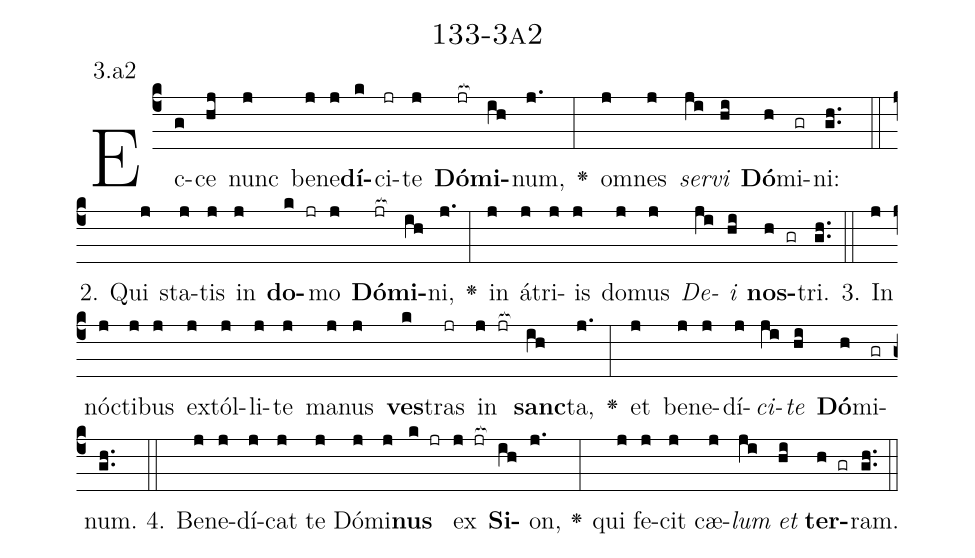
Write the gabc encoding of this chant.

name: 133-3a2;
annotation: 3.a2;
%%
(c4)Ec(g)ce(hj) nunc(j) be(j)ne(j)<b>dí</b>(k)ci(jr)te(j) <b>Dó</b>(jr[ocb:1{])<b>mi</b>(ih[ocb:0}])num,(j.) <v>\greheightstar</v>(:) om(j)nes(j) <i>ser</i>(ji)<i>vi</i>(hi) <b>Dó</b>(h)mi(gr)ni:(gh..) (::)
2. Qui(j) sta(j)tis(j) in(j) <b>do</b>(k jr)mo(j) <b>Dó</b>(jr[ocb:1{])<b>mi</b>(ih[ocb:0}])ni,(j.) <v>\greheightstar</v>(:) in(j) á(j)tri(j)is(j) do(j)mus(j) <i>De</i>(ji)<i>i</i>(hi) <b>nos</b>(h gr)tri.(gh..) (::)
3. In(j) nóc(j)ti(j)bus(j) ex(j)tól(j)li(j)te(j) ma(j)nus(j) <b>ves</b>(k)tras(jr) in(j jr[ocb:1{]) <b>sanc</b>(ih[ocb:0}])ta,(j.) <v>\greheightstar</v>(:) et(j) be(j)ne(j)dí(j)<i>ci</i>(ji)<i>te</i>(hi) <b>Dó</b>(h)mi(gr)num.(gh..) (::)
4. Be(j)ne(j)dí(j)cat(j) te(j) Dó(j)mi(j)<b>nus</b>(k jr) ex(j jr[ocb:1{]) <b>Si</b>(ih[ocb:0}])on,(j.) <v>\greheightstar</v>(:) qui(j) fe(j)cit(j) cæ(j)<i>lum</i>(ji) <i>et</i>(hi) <b>ter</b>(h gr)ram.(gh..) (::)
